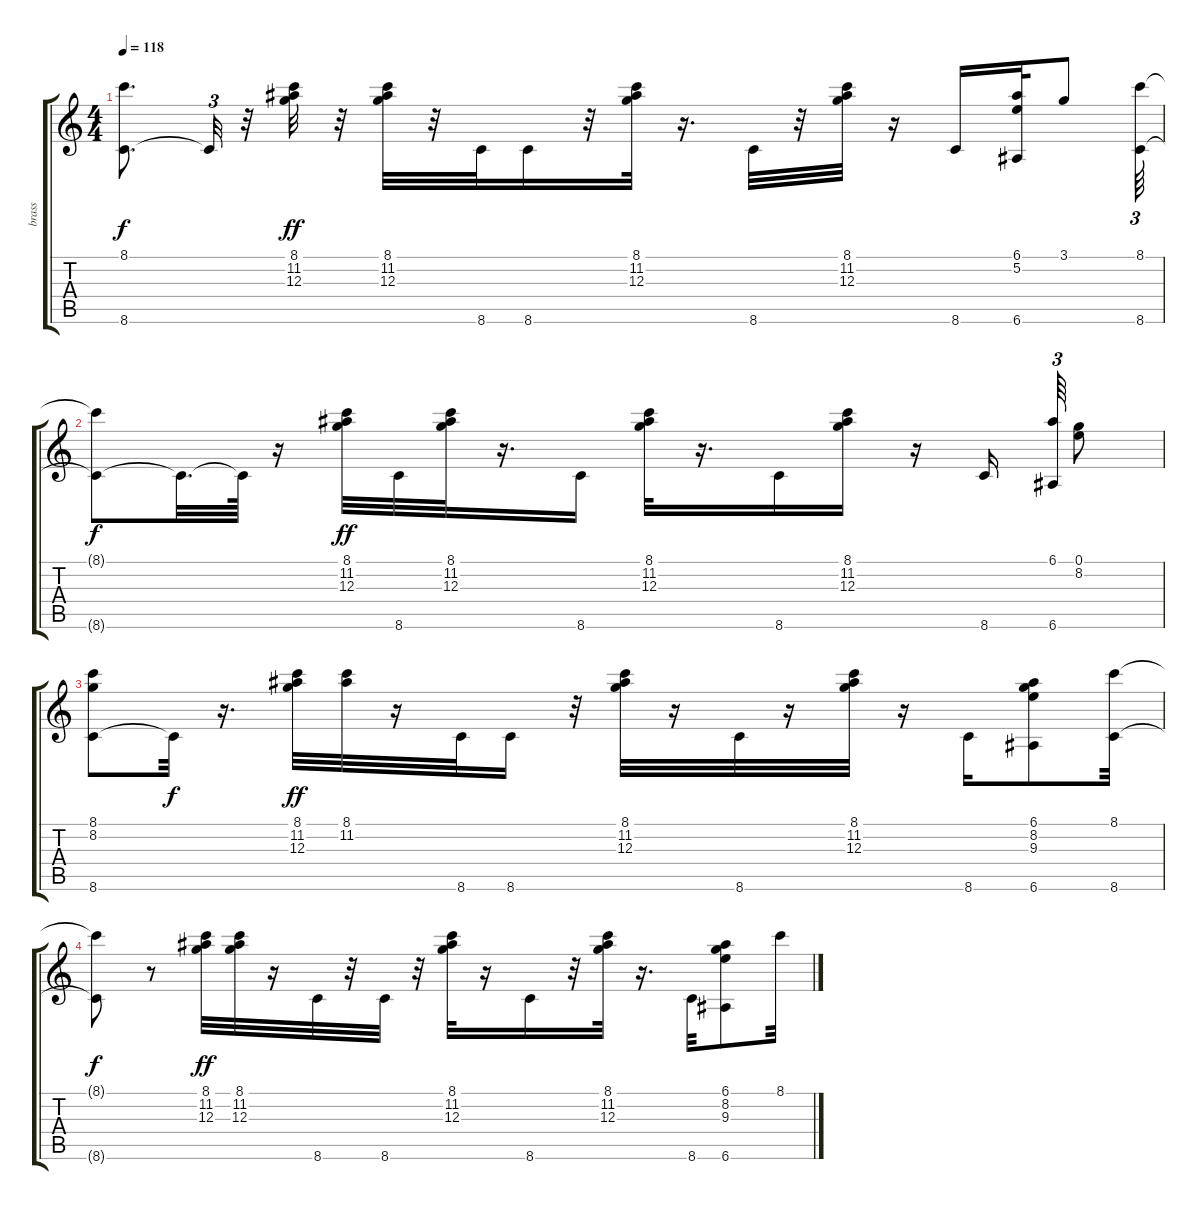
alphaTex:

\track ("brass   " "brass   ") {instrument acousticguitarsteel}
\staff {score tabs}
\tuning (E4 B3 G3 D3 A2 E2) {hide}
\ts (4 4)
\tempo 118
\clef g2
\ks c
(8.1{t} 8.6{t}).8{d dy f} 8.6{t}.32{tu (3 2)} r.32 (8.1 11.2 12.3).32{dy ff} r.32 (8.1 11.2 12.3).32 r.32 8.6.32 8.6.16 r.32 (8.1 11.2 12.3).32 r.16{d} 8.6.32 r.32 (8.1 11.2 12.3).32 r.16 8.6.16 (6.1 5.2 6.6).32 3.1.8 (8.1 8.6).64{tu (3 2)} |
(8.1{t} 8.6{t}).8{dy f} 8.6{t}.32{d} 8.6{t}.64 r.16 (8.1 11.2 12.3).32{dy ff} 8.6.32 (8.1 11.2 12.3).32 r.16{d} 8.6.16 (8.1 11.2 12.3).32 r.16{d} 8.6.16 (8.1 11.2 12.3).16 r.16 8.6.16 (6.1 6.6).64{tu (3 2)} (0.1 8.2).8 |
(8.1 8.2 8.6).8 8.6{t}.32{dy f} r.16{d} (8.1 11.2 12.3).32{dy ff} (8.1 11.2).32 r.16 8.6.32 8.6.16 r.32 (8.1 11.2 12.3).32 r.16 8.6.32 r.16 (8.1 11.2 12.3).32 r.16 8.6.16 (6.1 8.2 9.3 6.6).8 (8.1 8.6).32 |
(8.1{t} 8.6{t}).8{dy f} r.8 (8.1 11.2 12.3).32{dy ff} (8.1 11.2 12.3).32 r.16 8.6.32 r.32 8.6.32 r.32 (8.1 11.2 12.3).32 r.16 8.6.16 r.32 (8.1 11.2 12.3).32 r.16{d} 8.6.32 (6.1 8.2 9.3 6.6).8 8.1.32
